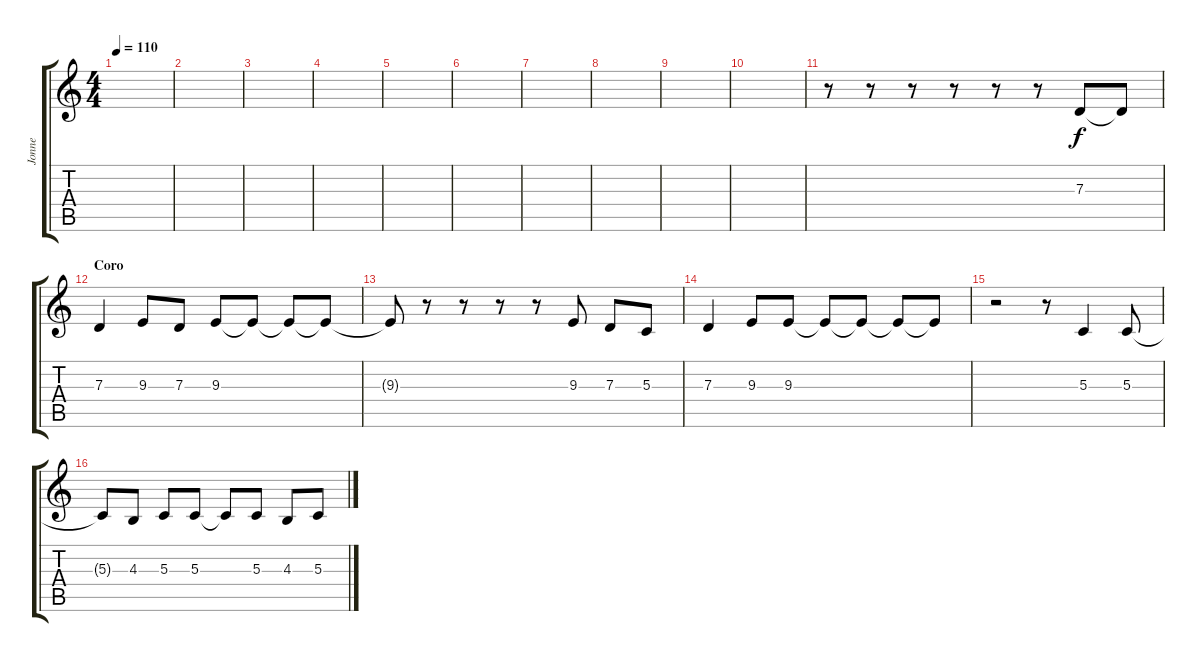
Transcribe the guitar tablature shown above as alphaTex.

\track ("Jonne" "Jonne") {instrument lead6voice}
\staff {score tabs}
\tuning (E4 B3 G3 D3 A2 E2) {hide}
\ts (4 4)
\tempo 110
\clef g2
\ks c
|
|
|
|
|
|
|
|
|
|
r.8 r.8 r.8 r.8 r.8 r.8 7.3.8 7.3{t}.8 |
\section ("" "Coro")
7.3.4 9.3.8 7.3.8 9.3.8 9.3{t}.8 9.3{t}.8 9.3{t}.8 |
9.3{t}.8 r.8 r.8 r.8 r.8 9.3.8 7.3.8 5.3.8 |
7.3.4 9.3.8 9.3.8 9.3{t}.8 9.3{t}.8 9.3{t}.8 9.3{t}.8 |
r.2 r.8 5.3.4 5.3.8 |
5.3{t}.8 4.3.8 5.3.8 5.3.8 5.3{t}.8 5.3.8 4.3.8 5.3.8
